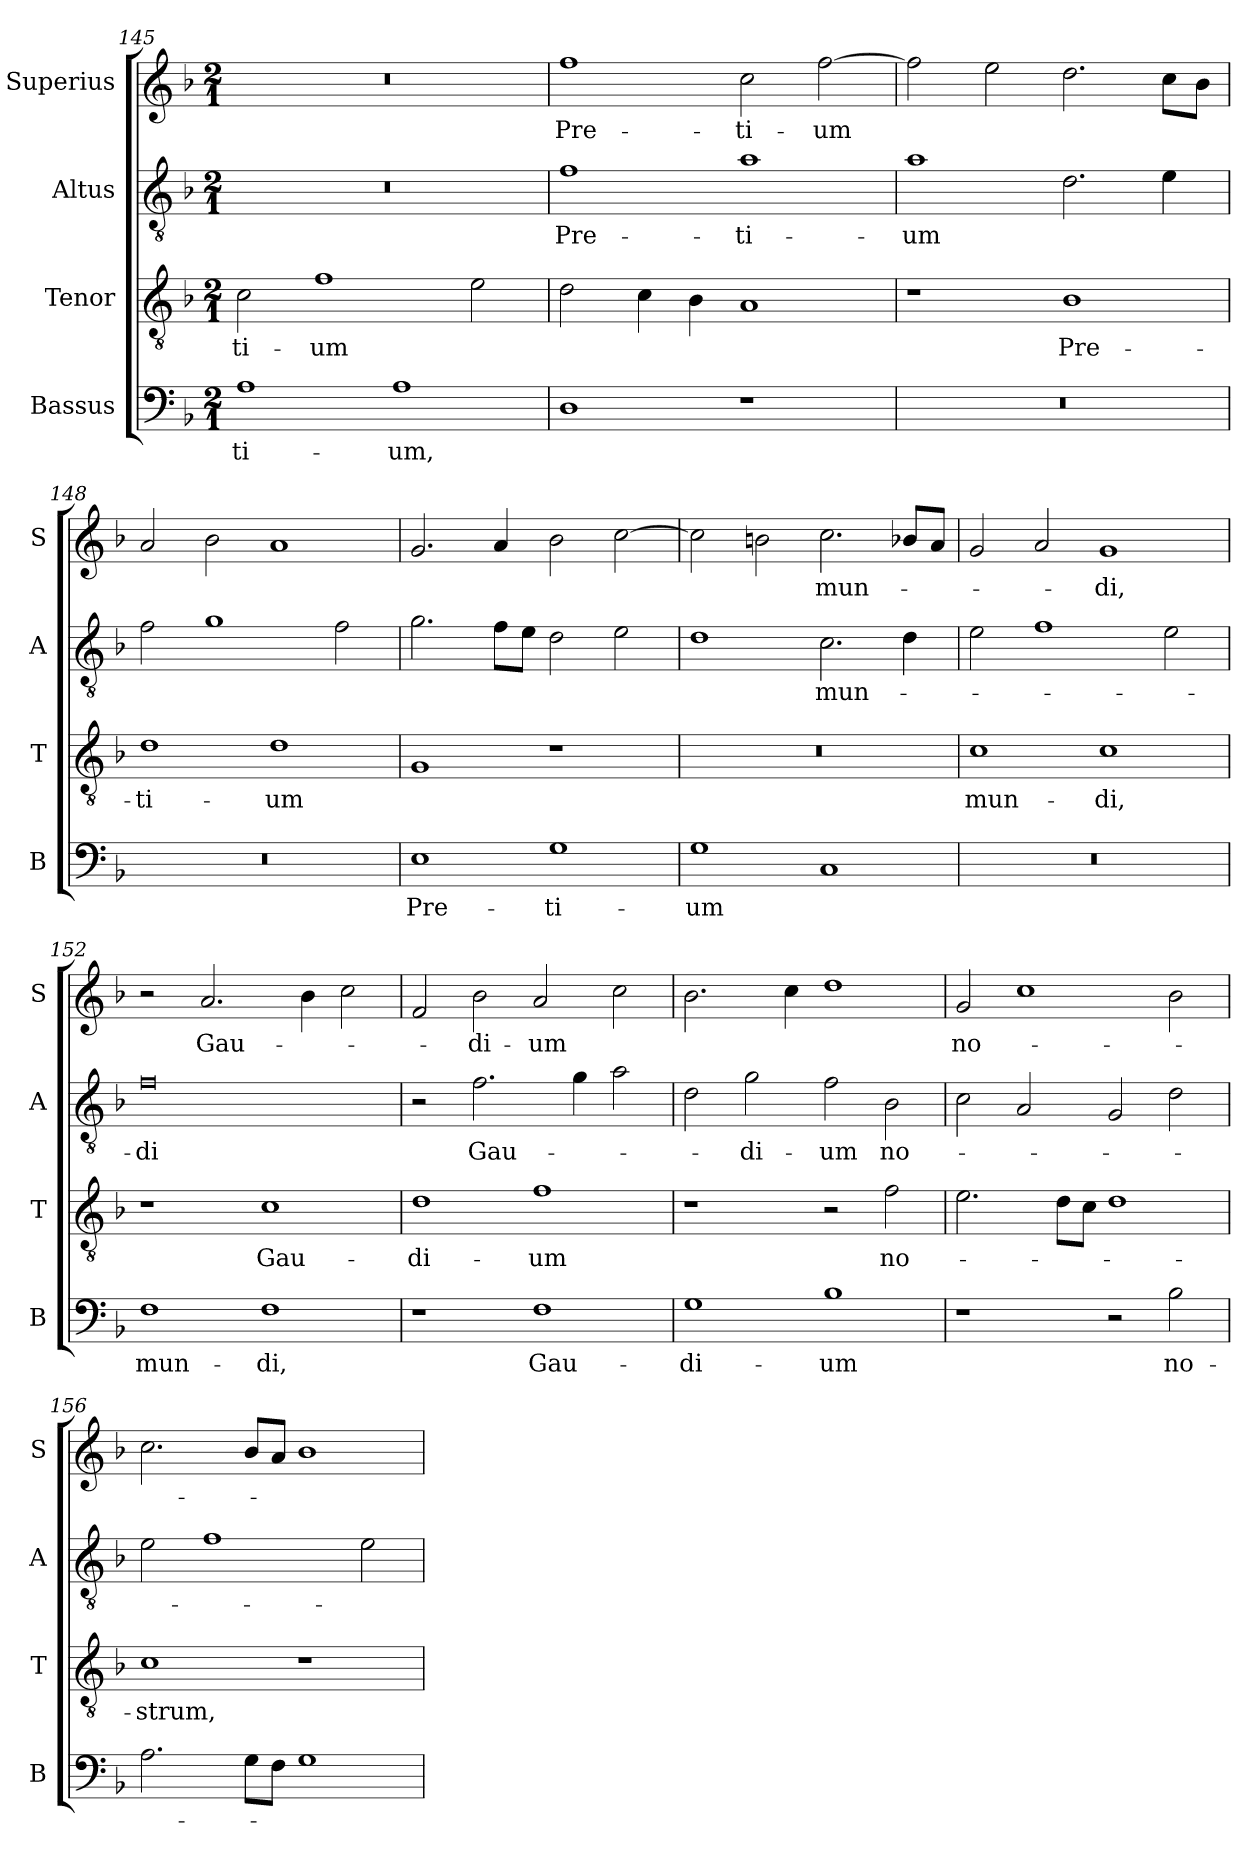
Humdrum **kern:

**kern	**text	**kern	**text	**kern	**text	**kern	**text
*part4	*part4	*part3	*part3	*part2	*part2	*part1	*part1
*staff4	*staff4	*staff3	*staff3	*staff2	*staff2	*staff1	*staff1
*I"Bassus	*	*I"Tenor	*	*I"Altus	*	*I"Superius	*
*I'B	*	*I'T	*	*I'A	*	*I'S	*
*clefF4	*	*clefGv2	*	*clefGv2	*	*clefG2	*
*k[b-]	*	*k[b-]	*	*k[b-]	*	*k[b-]	*
*F:	*	*F:	*	*F:	*	*F:	*
*M2/1	*	*M2/1	*	*M2/1	*	*M2/1	*
=145	=145	=145	=145	=145	=145	=145	=145
1A	-ti-	2c	-ti-	0r	.	0r	.
.	.	1f	-um	.	.	.	.
1A	-um,	.	.	.	.	.	.
.	.	2e	.	.	.	.	.
=146	=146	=146	=146	=146	=146	=146	=146
1D	.	2d	.	1f	Pre-	1ff	Pre-
.	.	4c	.	.	.	.	.
.	.	4B-	.	.	.	.	.
1r	.	1A	.	1a	-ti-	2cc	-ti-
.	.	.	.	.	.	[2ff	-um
=147	=147	=147	=147	=147	=147	=147	=147
0r	.	1r	.	1a	-um	2ff]	.
.	.	.	.	.	.	2ee	.
.	.	1B-	Pre-	2.d	.	2.dd	.
.	.	.	.	4e	.	8ccL	.
.	.	.	.	.	.	8b-J	.
=148	=148	=148	=148	=148	=148	=148	=148
0r	.	1d	-ti-	2f	.	2a	.
.	.	.	.	1g	.	2b-	.
.	.	1d	-um	.	.	1a	.
.	.	.	.	2f	.	.	.
=149	=149	=149	=149	=149	=149	=149	=149
1E	Pre-	1G	.	2.g	.	2.g	.
.	.	.	.	8fL	.	4a	.
.	.	.	.	8eJ	.	.	.
1G	-ti-	1r	.	2d	.	2b-	.
.	.	.	.	2e	.	[2cc	.
=150	=150	=150	=150	=150	=150	=150	=150
1G	-um	0r	.	1d	.	2cc]	.
.	.	.	.	.	.	2bn	.
1C	.	.	.	2.c	mun-	2.cc	mun-
.	.	.	.	4d	.	8b-XL	.
.	.	.	.	.	.	8aJ	.
=151	=151	=151	=151	=151	=151	=151	=151
0r	.	1c	mun-	2e	.	2g	.
.	.	.	.	1f	.	2a	.
.	.	1c	-di,	.	.	1g	-di,
.	.	.	.	2e	.	.	.
=152	=152	=152	=152	=152	=152	=152	=152
1F	mun-	1r	.	0f	-di	2r	.
.	.	.	.	.	.	2.a	Gau-
1F	-di,	1c	Gau-	.	.	.	.
.	.	.	.	.	.	4b-	.
.	.	.	.	.	.	2cc	.
=153	=153	=153	=153	=153	=153	=153	=153
1r	.	1d	-di-	2r	.	2f	.
.	.	.	.	2.f	Gau-	2b-	-di-
1F	Gau-	1f	-um	.	.	2a	-um
.	.	.	.	4g	.	.	.
.	.	.	.	2a	.	2cc	.
=154	=154	=154	=154	=154	=154	=154	=154
1G	-di-	1r	.	2d	.	2.b-	.
.	.	.	.	2g	-di-	.	.
.	.	.	.	.	.	4cc	.
1B-	-um	2r	.	2f	-um	1dd	.
.	.	2f	no-	2B-	no-	.	.
=155	=155	=155	=155	=155	=155	=155	=155
1r	.	2.e	.	2c	.	2g	no-
.	.	.	.	2A	.	1cc	.
.	.	8dL	.	.	.	.	.
.	.	8cJ	.	.	.	.	.
2r	.	1d	.	2G	.	.	.
2B-	no-	.	.	2d	.	2b-	.
=156	=156	=156	=156	=156	=156	=156	=156
2.A	.	1c	-strum,	2e	.	2.cc	.
.	.	.	.	1f	.	.	.
8GL	.	.	.	.	.	8b-L	.
8FJ	.	.	.	.	.	8aJ	.
1G	.	1r	.	.	.	1b-	.
.	.	.	.	2e	.	.	.
=	=	=	=	=	=	=	=
*-	*-	*-	*-	*-	*-	*-	*-
